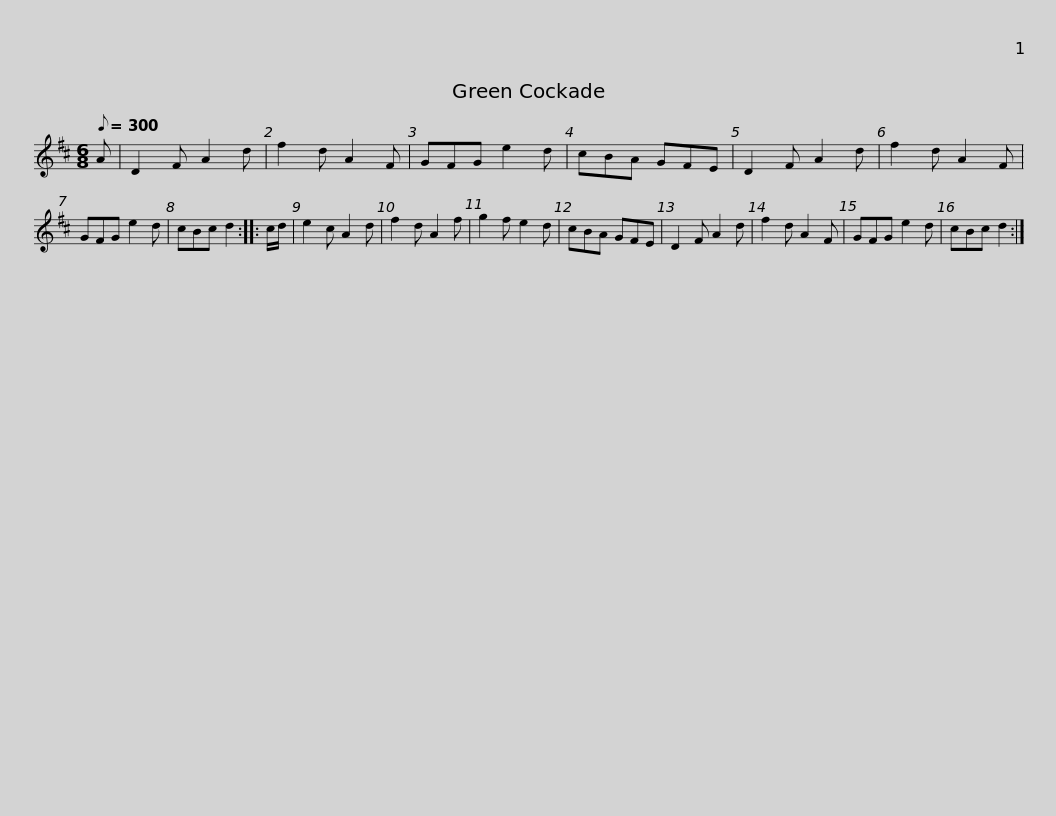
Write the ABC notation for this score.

X:1
L:1/8
Q:1/8=300
M:6/8
I:linebreak $
K:none
V:1 treble transpose="8 "
V:1
[K:D] A | D2 F A2 d | f2 d A2 F | GFG e2 d | cBA GFE | %5
 D2 F A2 d | f2 d A2 F | GFG e2 d | cBc d2 ::$ c/d/ | %10
 e2 c A2 d | f2 d A2 f | g2 f e2 d | cBA GFE | D2 F A2 d | %15
 f2 d A2 F | GFG e2 d | cBc d2 :| %18
